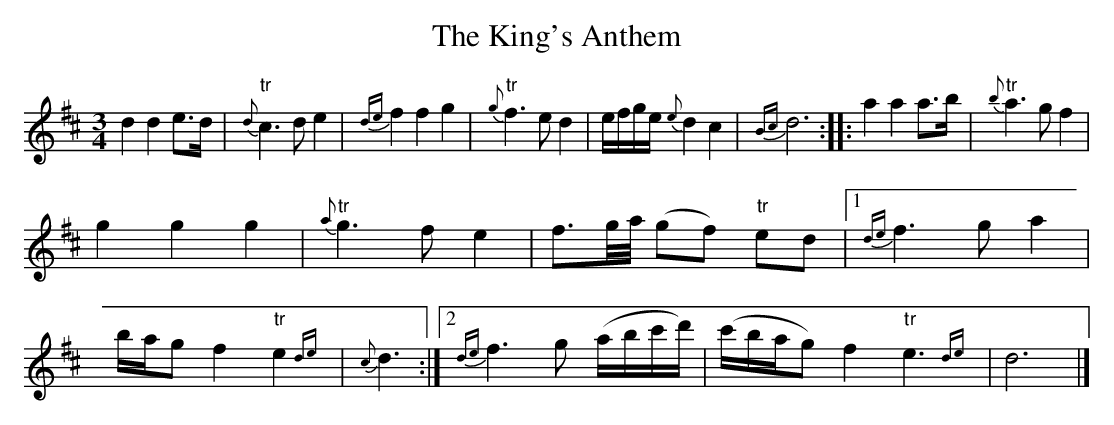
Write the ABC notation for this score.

X:1
T:King's Anthem, The
M:3/4
K:D
d2d2 e>d| "tr"{d}c3d e2| {de}f2f2 g2| "tr"{g}f3e d2| \
e/f/g/e/ {e}d2 c2| {Bc}d6::\
a2a2 a>b| "tr"{b}a3g f2|
g2g2g2| "tr"{a}g3f e2|\
f3/g//a// (gf) "tr"ed\
|1 {de}f3g a2| b/a/g f2 "tr"e2{de} | {c}d3:|2\
{de}f3g (a/b/c'/d'/)| (c'/b/a/g) f2 "tr"e3{de} | d6|]
